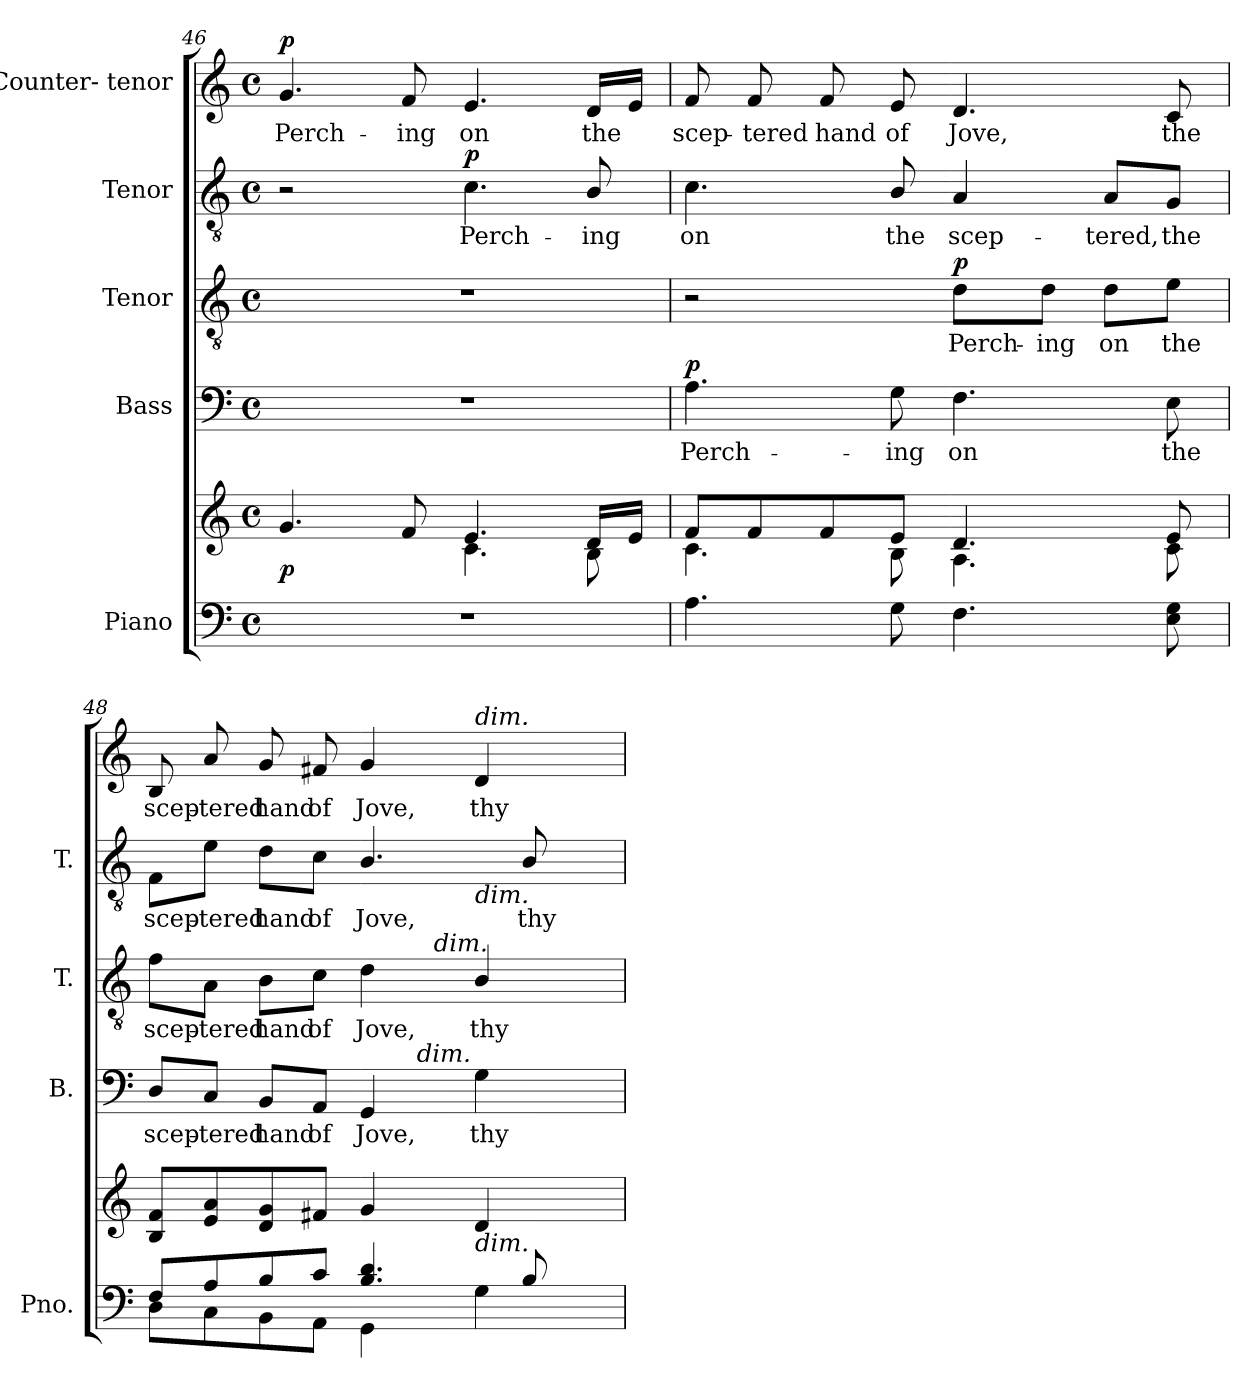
**kern	**kern	**dynam	**kern	**text	**dynam	**kern	**text	**dynam	**kern	**text	**dynam	**kern	**text	**dynam
*part5	*part5	*part5	*part4	*part4	*part4	*part3	*part3	*part3	*part2	*part2	*part2	*part1	*part1	*part1
*staff6	*staff5	*staff5/6	*staff4	*staff4	*staff4	*staff3	*staff3	*staff3	*staff2	*staff2	*staff2	*staff1	*staff1	*staff1
*I"Piano	*	*	*I"Bass	*	*	*I"Tenor	*	*	*I"Tenor	*	*	*I"Counter- tenor	*	*
*I'Pno.	*	*	*I'B.	*	*	*I'T.	*	*	*I'T.	*	*	*	*	*
!!LO:PB:g=z
*clefF4	*clefG2	*	*clefF4	*	*	*clefGv2	*	*	*clefGv2	*	*	*clefG2	*	*
*	*	*	*	*	*	*ITrd7c12	*	*	*ITrd7c12	*	*	*	*	*
*k[]	*k[]	*	*k[]	*	*	*k[]	*	*	*k[]	*	*	*k[]	*	*
*C:	*C:	*	*C:	*	*	*C:	*	*	*C:	*	*	*C:	*	*
*M4/4	*M4/4	*	*M4/4	*	*	*M4/4	*	*	*M4/4	*	*	*M4/4	*	*
*met(c)	*met(c)	*	*met(c)	*	*	*met(c)	*	*	*met(c)	*	*	*met(c)	*	*
=46	=46	=46	=46	=46	=46	=46	=46	=46	=46	=46	=46	=46	=46	=46
*	*^	*	*	*	*	*	*	*	*	*	*	*	*	*
!	!	!	!	!	!	!	!	!	!	!	!	!	!	!LO:LY:b:color=#000000	!
1r	4.gi/	2ryy	p	1r	.	.	1r	.	.	2r	.	.	4.gi/	Perch-	p
!	!	!	!	!	!	!	!	!	!	!	!	!	!	!LO:LY:b:color=#000000	!
.	8fi/	.	.	.	.	.	.	.	.	.	.	.	8fi/	-ing	.
!	!	!	!	!	!	!	!	!	!	!	!LO:LY:b:color=#000000	!	!	!	!
!	!	!	!	!	!	!	!	!	!	!	!	!	!	!LO:LY:b:color=#000000	!
.	4.ei/	4.ci\	.	.	.	.	.	.	.	4.Ci\	Perch-	p	4.ei/	on	.
!	!	!	!	!	!	!	!	!	!	!	!LO:LY:b:color=#000000	!	!	!	!
!	!	!	!	!	!	!	!	!	!	!	!	!	!	!LO:LY:b:color=#000000	!
.	16di/LL	8Bi\	.	.	.	.	.	.	.	8BBi/	-ing	.	16di/LL	the	.
.	16ei/JJ	.	.	.	.	.	.	.	.	.	.	.	16ei/JJ	.	.
=47	=47	=47	=47	=47	=47	=47	=47	=47	=47	=47	=47	=47	=47	=47	=47
!	!	!	!	!	!LO:LY:b:color=#000000	!	!	!	!	!	!	!	!	!	!
!	!	!	!	!	!	!	!	!	!	!	!LO:LY:b:color=#000000	!	!	!	!
!	!	!	!	!	!	!	!	!	!	!	!	!	!	!LO:LY:b:color=#000000	!
4.Ai\	8fi/L	4.ci\	.	4.Ai\	Perch-	p	2r	.	.	4.Ci\	on	.	8fi/	scep-	.
!	!	!	!	!	!	!	!	!	!	!	!	!	!	!LO:LY:b:color=#000000	!
.	8fi/	.	.	.	.	.	.	.	.	.	.	.	8fi/	-tered	.
!	!	!	!	!	!	!	!	!	!	!	!	!	!	!LO:LY:b:color=#000000	!
.	8fi/	.	.	.	.	.	.	.	.	.	.	.	8fi/	hand	.
!	!	!	!	!	!LO:LY:b:color=#000000	!	!	!	!	!	!	!	!	!	!
!	!	!	!	!	!	!	!	!	!	!	!LO:LY:b:color=#000000	!	!	!	!
!	!	!	!	!	!	!	!	!	!	!	!	!	!	!LO:LY:b:color=#000000	!
8Gi\	8ei/J	8Bi\	.	8Gi\	-ing	.	.	.	.	8BBi/	the	.	8ei/	of	.
!	!	!	!	!	!LO:LY:b:color=#000000	!	!	!	!	!	!	!	!	!	!
!	!	!	!	!	!	!	!	!LO:LY:b:color=#000000	!	!	!	!	!	!	!
!	!	!	!	!	!	!	!	!	!	!	!LO:LY:b:color=#000000	!	!	!	!
!	!	!	!	!	!	!	!	!	!	!	!	!	!	!LO:LY:b:color=#000000	!
4.Fi\	4.di/	4.Ai\	.	4.Fi\	on	.	8Di\L	Perch-	p	4AAi/	scep-	.	4.di/	Jove,	.
!	!	!	!	!	!	!	!	!LO:LY:b:color=#000000	!	!	!	!	!	!	!
.	.	.	.	.	.	.	8Di\J	-ing	.	.	.	.	.	.	.
!	!	!	!	!	!	!	!	!LO:LY:b:color=#000000	!	!	!	!	!	!	!
!	!	!	!	!	!	!	!	!	!	!	!LO:LY:b:color=#000000	!	!	!	!
.	.	.	.	.	.	.	8Di\L	on	.	8AAi/L	-tered,	.	.	.	.
!	!	!	!	!	!LO:LY:b:color=#000000	!	!	!	!	!	!	!	!	!	!
!	!	!	!	!	!	!	!	!LO:LY:b:color=#000000	!	!	!	!	!	!	!
!	!	!	!	!	!	!	!	!	!	!	!LO:LY:b:color=#000000	!	!	!	!
!	!	!	!	!	!	!	!	!	!	!	!	!	!	!LO:LY:b:color=#000000	!
8Ei\ 8Gi	8ei/	8ci\	.	8Ei\	the	.	8Ei\J	the	.	8GGi/J	the	.	8ci/	the	.
*	*v	*v	*	*	*	*	*	*	*	*	*	*	*	*	*
=48	=48	=48	=48	=48	=48	=48	=48	=48	=48	=48	=48	=48	=48	=48
*^	*	*	*	*	*	*	*	*	*	*	*	*	*	*
*	*	*^	*	*	*	*	*	*	*	*	*	*	*	*	*
!	!	!	!	!	!	!LO:LY:b:color=#000000	!	!	!	!	!	!	!	!	!	!
*	*	*v	*v	*	*	*	*	*	*	*	*	*	*	*	*	*
*	*	*^	*	*	*	*	*	*	*	*	*	*	*	*	*
!	!	!	!	!	!	!	!	!	!LO:LY:b:color=#000000	!	!	!	!	!	!	!
*	*	*v	*v	*	*	*	*	*	*	*	*	*	*	*	*	*
*	*	*^	*	*	*	*	*	*	*	*	*	*	*	*	*
!	!	!	!	!	!	!	!	!	!	!	!	!LO:LY:b:color=#000000	!	!	!	!
*	*	*v	*v	*	*	*	*	*	*	*	*	*	*	*	*	*
*	*	*^	*	*	*	*	*	*	*	*	*	*	*	*	*
!	!	!	!	!	!	!	!	!	!	!	!	!	!	!	!LO:LY:b:color=#000000	!
*	*	*v	*v	*	*^	*	*	*^	*	*	*^	*	*	*	*	*
8Fi/L	8Di\L	8Bi/ 8fiL	.	8Di/L	2ryy	scep-	.	8Fi\L	2ryy	scep-	.	8FFi\L	2.ryy	scep-	.	8Bi/	scep-	.
!	!	!	!	!	!	!LO:LY:b:color=#000000	!	!	!	!	!	!	!	!	!	!	!	!
!	!	!	!	!	!	!	!	!	!	!LO:LY:b:color=#000000	!	!	!	!	!	!	!	!
!	!	!	!	!	!	!	!	!	!	!	!	!	!	!LO:LY:b:color=#000000	!	!	!	!
!	!	!	!	!	!	!	!	!	!	!	!	!	!	!	!	!	!LO:LY:b:color=#000000	!
8Ai/	8Ci\	8ei/ 8ai	.	8Ci/J	.	-tered	.	8AAi\J	.	-tered	.	8Ei\J	.	-tered	.	8ai/	-tered	.
!	!	!	!	!	!	!LO:LY:b:color=#000000	!	!	!	!	!	!	!	!	!	!	!	!
!	!	!	!	!	!	!	!	!	!	!LO:LY:b:color=#000000	!	!	!	!	!	!	!	!
!	!	!	!	!	!	!	!	!	!	!	!	!	!	!LO:LY:b:color=#000000	!	!	!	!
!	!	!	!	!	!	!	!	!	!	!	!	!	!	!	!	!	!LO:LY:b:color=#000000	!
8Bi/	8BBi\	8di/ 8gi	.	8BBi/L	.	hand	.	8BBi\L	.	hand	.	8Di\L	.	hand	.	8gi/	hand	.
!	!	!	!	!	!	!LO:LY:b:color=#000000	!	!	!	!	!	!	!	!	!	!	!	!
!	!	!	!	!	!	!	!	!	!	!LO:LY:b:color=#000000	!	!	!	!	!	!	!	!
!	!	!	!	!	!	!	!	!	!	!	!	!	!	!LO:LY:b:color=#000000	!	!	!	!
!	!	!	!	!	!	!	!	!	!	!	!	!	!	!	!	!	!LO:LY:b:color=#000000	!
8ci/J	8AAi\J	8f#Xi/J	.	8AAi/J	.	of	.	8Ci\J	.	of	.	8Ci\J	.	of	.	8f#Xi/	of	.
!	!	!	!	!	!	!LO:LY:b:color=#000000	!	!	!	!	!	!	!	!	!	!	!	!
!	!	!	!	!	!	!	!	!	!	!LO:LY:b:color=#000000	!	!	!	!	!	!	!	!
!	!	!	!	!	!	!	!	!	!	!	!	!	!	!LO:LY:b:color=#000000	!	!	!	!
!	!	!	!	!	!	!	!	!	!	!	!	!	!	!	!	!	!LO:LY:b:color=#000000	!
4.Bi/ 4.di	4GGi\	4gi/	.	4GGi/	8ryy	Jove,	.	4Di\	8ryy	Jove,	.	4.BBi/	.	Jove,	.	4gi/	Jove,	.
.	.	.	.	.	256..ryy	.	.	.	64...ryy	.	.	.	.	.	.	.	.	.
!	!	!	!	!	!LO:TX:a:i:t=dim.	!	!	!	!	!	!	!	!	!	!	!	!	!
.	.	.	.	.	4ryy	.	.	.	.	.	.	.	.	.	.	.	.	.
!	!	!	!	!	!	!	!	!	!LO:TX:a:i:t=dim.	!	!	!	!	!	!	!	!	!
.	.	.	.	.	.	.	.	.	4ryy	.	.	.	.	.	.	.	.	.
!	!	!	!	!	!	!LO:LY:b:color=#000000	!	!	!	!	!	!	!	!	!	!	!	!
!	!	!	!	!	!	!	!	!	!	!LO:LY:b:color=#000000	!	!	!	!	!	!	!	!
!	!	!	!	!	!	!	!	!	!	!	!	!	!	!	!	!LO:TX:a:i:t=dim.	!	!
!	!	!	!	!	!	!	!	!	!	!	!	!	!LO:TX:b:i:t=dim.	!	!	!	!	!
!	!	!LO:TX:b:i:t=dim.	!	!	!	!	!	!	!	!	!	!	!	!	!	!	!	!
!	!	!	!	!	!	!	!	!	!	!	!	!	!	!	!	!	!LO:LY:b:color=#000000	!
.	4Gi\	4di/	.	4Gi\	.	thy	.	4BBi/	.	thy	.	.	4ryy	.	.	4di/	thy	.
!	!	!	!	!	!	!	!	!	!	!	!	!	!	!LO:LY:b:color=#000000	!	!	!	!
8Bi/	.	.	.	.	.	.	.	.	.	.	.	8BBi/	.	thy	.	.	.	.
.	.	.	.	.	16ryy	.	.	.	.	.	.	.	.	.	.	.	.	.
.	.	.	.	.	.	.	.	.	16ryy	.	.	.	.	.	.	.	.	.
.	.	.	.	.	32ryy	.	.	.	.	.	.	.	.	.	.	.	.	.
.	.	.	.	.	.	.	.	.	32ryy	.	.	.	.	.	.	.	.	.
.	.	.	.	.	64ryy	.	.	.	.	.	.	.	.	.	.	.	.	.
.	.	.	.	.	128ryy	.	.	.	.	.	.	.	.	.	.	.	.	.
.	.	.	.	.	.	.	.	.	512ryy	.	.	.	.	.	.	.	.	.
.	.	.	.	.	1024ryy	.	.	.	.	.	.	.	.	.	.	.	.	.
*	*	*	*	*v	*v	*	*	*	*	*	*	*v	*v	*	*	*	*	*
*v	*v	*	*	*	*	*	*v	*v	*	*	*	*	*	*	*	*
=	=	=	=	=	=	=	=	=	=	=	=	=	=	=
*-	*-	*-	*-	*-	*-	*-	*-	*-	*-	*-	*-	*-	*-	*-
